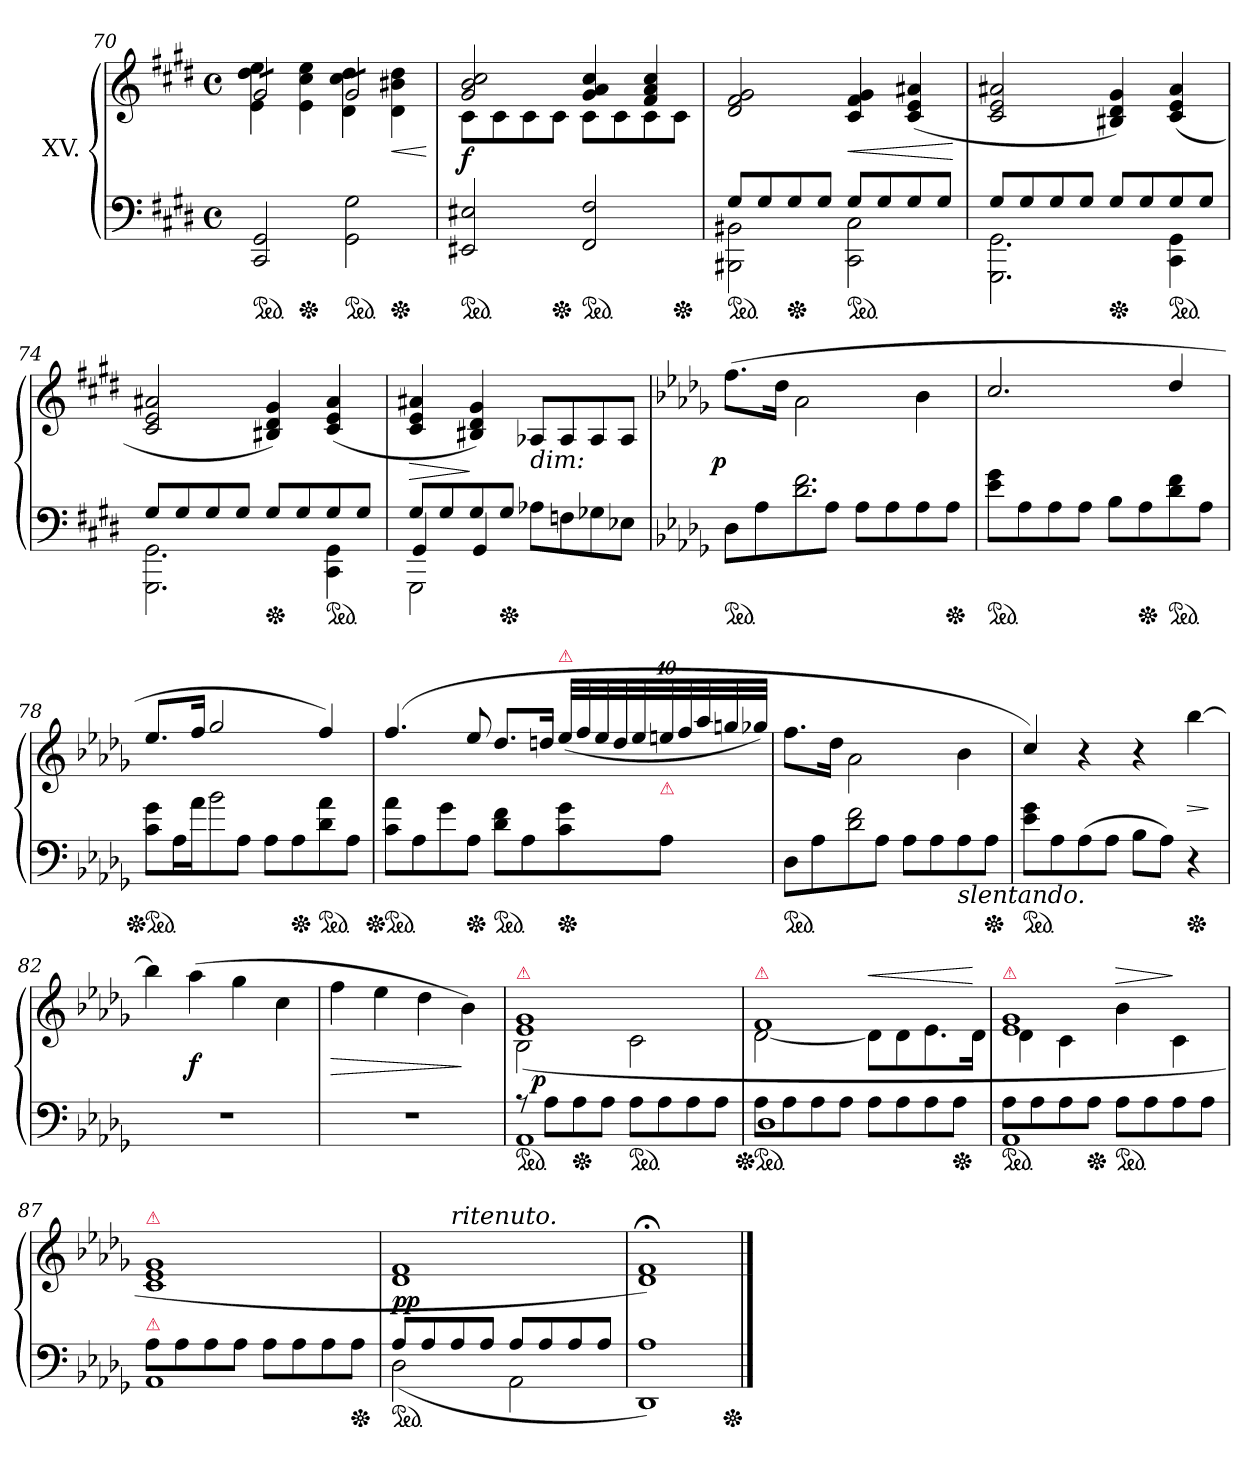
**kern	**kern	**dynam
*part1	*part1	*part1
*staff2	*staff1	*staff1/2
*I"XV.	*	*
*clefF4	*clefG2	*
*k[f#c#g#d#]	*k[f#c#g#d#]	*
*M4/4	*M4/4	*
*met(c)	*met(c)	*
=70	=70	=70
*	*^	*
*ped	*	*	*
*	*tremolo	*	*
2CC# 2GG#	8g#L	4e 4dd# 4ee	.
.	8g#	.	.
*Xped	*	*	*
.	8g#	4e 4cc# 4ee	.
.	8g#J	.	.
*ped	*	*	*
2GG#\ 2G#\	8g#L	4d# 4cc# 4dd#	.
.	8g#	.	.
*Xped	*	*	*
.	8g#	4d# 4b#X 4dd#	<
.	8g#J	.	.
*	*Xtremolo	*	*
*	*v	*v	*
.	.	[
=71	=71	=71
*	*^	*
*ped	*	*	*
2EE#X 2E#X	2g# 2b 2cc#	8c#L	f
.	.	8c#	.
.	.	8c#	.
*Xped	*	*	*
.	.	8c#J	.
*ped	*	*	*
2FF# 2F#	4g# 4a 4cc#	8c#L	.
.	.	8c#	.
.	4f# 4a 4cc#	8c#	.
*Xped	*	*	*
.	.	8c#J	.
*	*v	*v	*
=72	=72	=72
*^	*	*
*ped	*	*	*
8G#L	2BBB#X 2BB#X	2d# 2f# 2g#	.
8G#	.	.	.
*Xped	*	*	*
8G#	.	.	.
8G#J	.	.	.
*ped	*	*	*
8G#L	2CC# 2C#	4c# 4f# 4g#	<
8G#	.	.	.
8G#	.	(>4c# 4e 4a#X	.
8G#J	.	.	.
*v	*v	*	*
.	.	[
=73	=73	=73
*^	*	*
8G#L	2.GGG# 2.GG#	2c# 2e 2a#X	.
8G#	.	.	.
8G#	.	.	.
8G#J	.	.	.
*Xped	*	*	*
8G#L	.	4B#X 4d# 4g#)	.
8G#	.	.	.
*ped	*	*	*
8G#	4CC# 4GG#	(>4c#/ 4e/ 4a#/	.
8G#J	.	.	.
=74	=74	=74	=74
8G#L	2.GGG# 2.GG#	2c# 2e 2a#X	.
8G#	.	.	.
8G#	.	.	.
8G#J	.	.	.
*Xped	*	*	*
8G#L	.	4B#X 4d# 4g#)	.
8G#	.	.	.
*ped	*	*	*
8G#	4CC#\ 4GG#\	(>4c# 4e 4a#	.
8G#J	.	.	.
=75	=75	=75	=75
*	*^	*	*
8G#L	4GG#/	2GGG#\	4c# 4e 4a#X	>
8G#	.	.	.	.
8G#	4GG#/	.	4B#X 4d# 4g#)	]
*Xped	*	*	*	*
8G#J	.	.	.	.
!	!	!	!LO:TX:c:i:t=dim&colon;	!
2ryy	8A-XL	2rFFFyy	8A-XL	.
.	8Fn	.	8A-/	.
.	8G-X	.	8A-/	.
.	8E-XJ	.	8A-/J	.
*v	*v	*v	*	*
=76	=76	=76
*k[b-e-a-d-g-]	*k[b-e-a-d-g-]	*
*^	*	*
!	!	!	!LO:DY:rj
*v	*v	*	*
*ped	*	*
8D-L	(>8.ffL	p
8A-	.	.
.	16dd-Jk	.
!LO:N:vis=2.	!	!
8d- 8f	2a-\	.
8A-J	.	.
8A-L	.	.
8A-	.	.
8A-	4b-	.
*Xped	*	*
8A-J	.	.
=77	=77	=77
!LO:N:vis=2	!	!
*ped	*	*
8e-\ 8g-\	2.cc/	.
8A-	.	.
8A-	.	.
8A-J	.	.
8B-L	.	.
*Xped	*	*
8A-	.	.
*ped	*	*
8d-\ 8f\	4dd-/	.
8A-J	.	.
=78	=78	=78
!LO:N:vis=2	!	!
*Xped	*	*
*ped	*	*
8c\ 8g-\	8.ee-/L	.
16A-\	.	.
16a-\	16ff/Jk	.
!LO:N:vis=2	!	!
8b-\	2gg-/	.
8A-\J	.	.
8A-\L	.	.
*Xped	*	*
8A-\	.	.
*ped	*	*
8d-\ 8a-\	4ff/)	.
8A-\J	.	.
=79	=79	=79
!LO:N:vis=2	!	!
*Xped	*	*
*ped	*	*
8c\ 8a-\	(>4.ff/	.
8A-	.	.
8g-\	.	.
*Xped	*	*
8A-J	8ee-/	.
*ped	*	*
8d-\ 8f\L	8.dd-/L	.
8A-	.	.
.	16ddn/Jk	.
!	!LO:TX:a:color=crimson:t=⚠	!
*Xped	*	*
8c\ 8g-\	(<40ee-/LLL	.
.	40ff/	.
.	40ee-/	.
.	40dd/	.
.	40ee-/	.
!	!LO:TX:b:i:color=crimson:t=⚠	!
8A-J	40een/	.
.	40ff/	.
.	40aa-/	.
.	40ggn/	.
.	40gg-X/JJJ)	.
=80	=80	=80
*ped	*	*
8D-L	8.ffL	.
8A-	.	.
.	16dd-Jk	.
!LO:N:vis=2	!	!
8d- 8f	2a-\	.
8A-J	.	.
8A-L	.	.
8A-	.	.
!LO:TX:b:i:t=slentando.	!	!
8A-	4b-	.
*Xped	*	*
8A-J	.	.
=81	=81	=81
*ped	*	*
8e-\ 8g-\L	4cc/)	.
8A-	.	.
(>8A-	4r	.
8A-J	.	.
8B-L	4r	.
8A-J)	.	.
*Xped	*	*
4r	[4bb-	>
.	.	]
=82	=82	=82
1rF	4bb-]	.
.	(>4aa-	f
.	4gg-	.
.	4cc	.
=83	=83	=83
1rF	4ff	>
.	4ee-	.
.	4dd-	.
.	4b-)	]
=84	=84	=84
*^	*^	*
*	*	*	*^	*
!	!	!LO:TX:a:color=crimson:t=⚠	!	!	!
*ped	*	*	*	*	*
8rA	1AA-	1e- 1g-	(>2B-	8ryy	.
!	!	!	!	!	!LO:DY:rj
8A-\L	.	.	.	2..ryy	p
*Xped	*	*	*	*	*
8A-\	.	.	.	.	.
8A-\J	.	.	.	.	.
*ped	*	*	*	*	*
8A-\L	.	.	2c	.	.
8A-\	.	.	.	.	.
8A-\	.	.	.	.	.
8A-\J	.	.	.	.	.
=85	=85	=85	=85	=85	=85
!	!	!LO:TX:a:color=crimson:t=⚠	!	!	!
!LO:TX:a:color=crimson:t=⚠	!	!	!	!	!
*	*	*	*v	*v	*
*Xped	*	*	*	*
*ped	*	*	*	*
8A-\L	1D-	1f	[2d-	.
8A-\	.	.	.	.
8A-\	.	.	.	.
8A-\J	.	.	.	.
!	!	!	!	!LO:HP:a
8A-\L	.	.	8d-L]	<
8A-\	.	.	8d-	.
8A-\	.	.	8.e-	.
*Xped	*	*	*	*
8A-\J	.	.	.	.
.	.	.	16d-Jk	[
=86	=86	=86	=86	=86
!	!	!LO:TX:a:color=crimson:t=⚠	!	!
!LO:TX:a:color=crimson:t=⚠	!	!	!	!
*ped	*	*	*	*
8A-\L	1AA-	1e- 1g-	4d-	.
8A-\	.	.	.	.
8A-\	.	.	4c	.
*Xped	*	*	*	*
8A-\J	.	.	.	.
!	!	!	!	!LO:HP:a
*ped	*	*	*	*
8A-\L	.	.	4b-	>
8A-\	.	.	.	.
8A-\	.	.	4c	]
8A-\J	.	.	.	.
*	*	*v	*v	*
=87	=87	=87	=87
!	!	!LO:TX:a:color=crimson:t=⚠	!
!LO:TX:a:color=crimson:t=⚠	!	!	!
8A-\L	1AA-	1c 1e- 1g-	.
8A-\	.	.	.
8A-\	.	.	.
8A-\J	.	.	.
8A-\L	.	.	.
8A-\	.	.	.
8A-\	.	.	.
*Xped	*	*	*
8A-\J	.	.	.
=88	=88	=88	=88
!	!	!LO:TX:a:color=crimson:t=⚠	!
*	*	*^	*
*ped	*	*	*	*
8A-L	(<2D-	1d- 1f	4ryy	pp
8A-	.	.	.	.
!	!	!	!LO:TX:a:i:t=ritenuto.	!
8A-	.	.	2.ryy	.
8A-J	.	.	.	.
8A-L	2AA-	.	.	.
8A-	.	.	.	.
8A-	.	.	.	.
8A-J	.	.	.	.
*v	*v	*	*	*
*	*v	*v	*
=89	=89	=89
1DD- 1A-)	1d-;< 1f;<)	.
*Xped	*	*
==	==	==
*-	*-	*-
